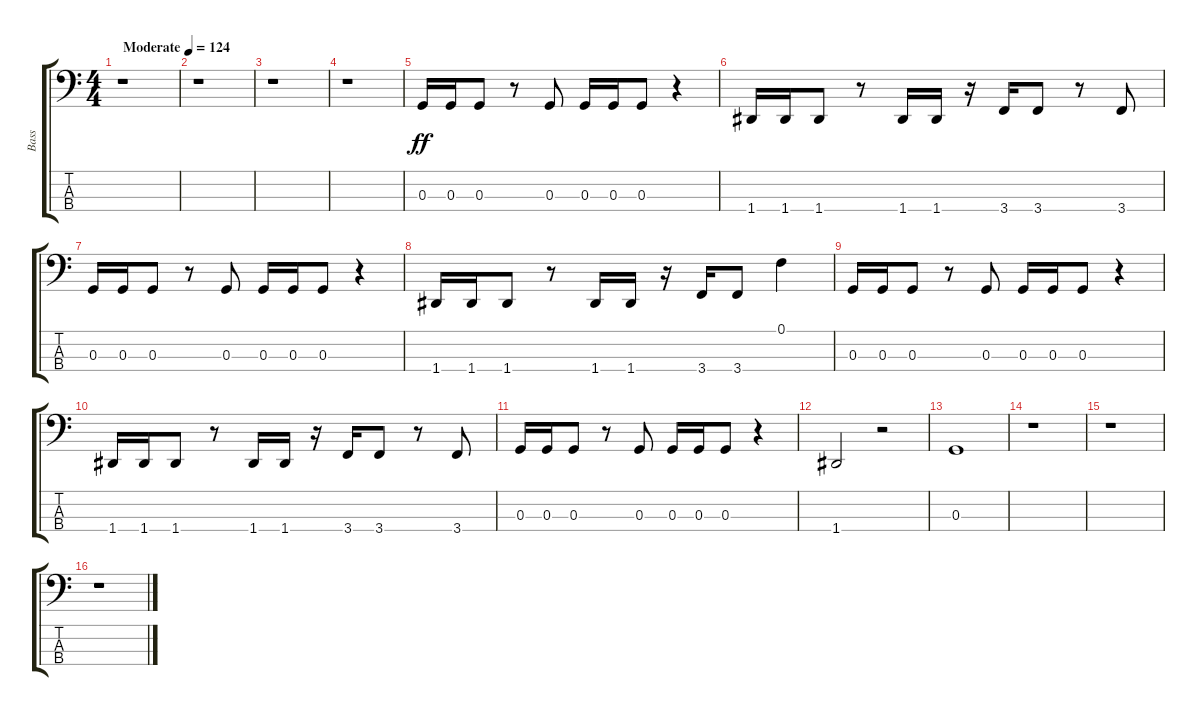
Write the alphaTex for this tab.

\track ("Bass" "Bass") {instrument electricbassfinger}
\staff {score tabs}
\tuning (F2 C2 G1 D1) {hide}
\ts (4 4)
\tempo (124 "Moderate")
\clef f4
\ks c
r.1{dy ff instrument electricbassfinger} |
r.1 |
r.1 |
r.1 |
0.3.16 0.3.16 0.3.8 r.8 0.3.8 0.3.16 0.3.16 0.3.8 r.4 |
1.4.16 1.4.16 1.4.8 r.8 1.4.16 1.4.16 r.16 3.4.16 3.4.8 r.8 3.4.8 |
0.3.16 0.3.16 0.3.8 r.8 0.3.8 0.3.16 0.3.16 0.3.8 r.4 |
1.4.16 1.4.16 1.4.8 r.8 1.4.16 1.4.16 r.16 3.4.16 3.4.8 0.1.4 |
0.3.16 0.3.16 0.3.8 r.8 0.3.8 0.3.16 0.3.16 0.3.8 r.4 |
1.4.16 1.4.16 1.4.8 r.8 1.4.16 1.4.16 r.16 3.4.16 3.4.8 r.8 3.4.8 |
0.3.16 0.3.16 0.3.8 r.8 0.3.8 0.3.16 0.3.16 0.3.8 r.4 |
1.4.2 r.2 |
0.3.1 |
r.1 |
r.1 |
r.1
